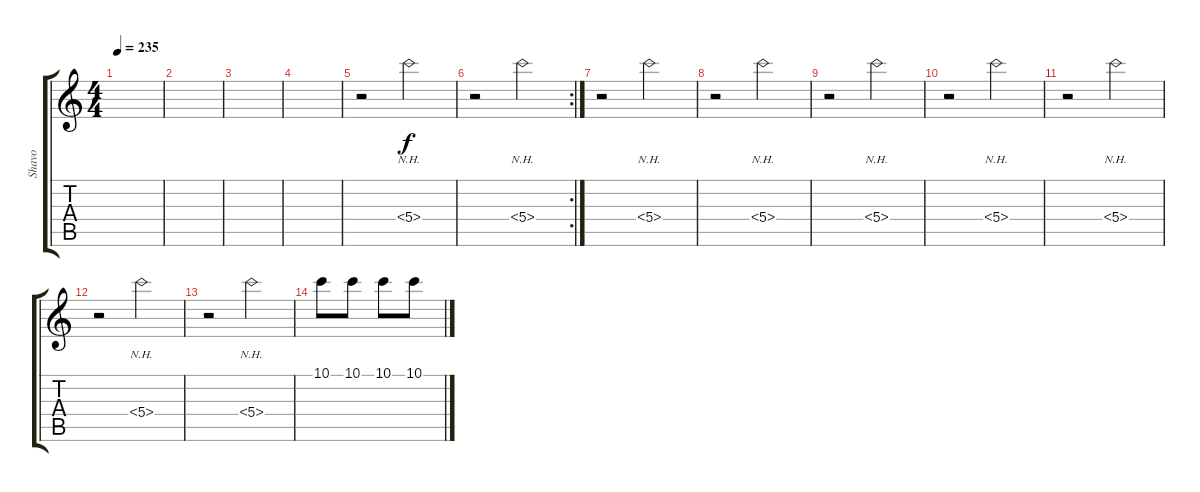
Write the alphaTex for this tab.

\track ("Shavo" "Shavo") {instrument distortionguitar}
\staff {score tabs}
\tuning (D4 A3 F3 C3 G2 C2) {hide}
\ts (4 4)
\tempo 235
\clef g2
\ks c
|
|
|
|
r.2 5.4{nh}.2 |
\rc 2
r.2 5.4{nh}.2 |
r.2 5.4{nh}.2 |
r.2 5.4{nh}.2 |
r.2 5.4{nh}.2 |
r.2 5.4{nh}.2 |
r.2 5.4{nh}.2 |
r.2 5.4{nh}.2 |
r.2 5.4{nh}.2 |
10.1.8 10.1.8 10.1.8 10.1.8
